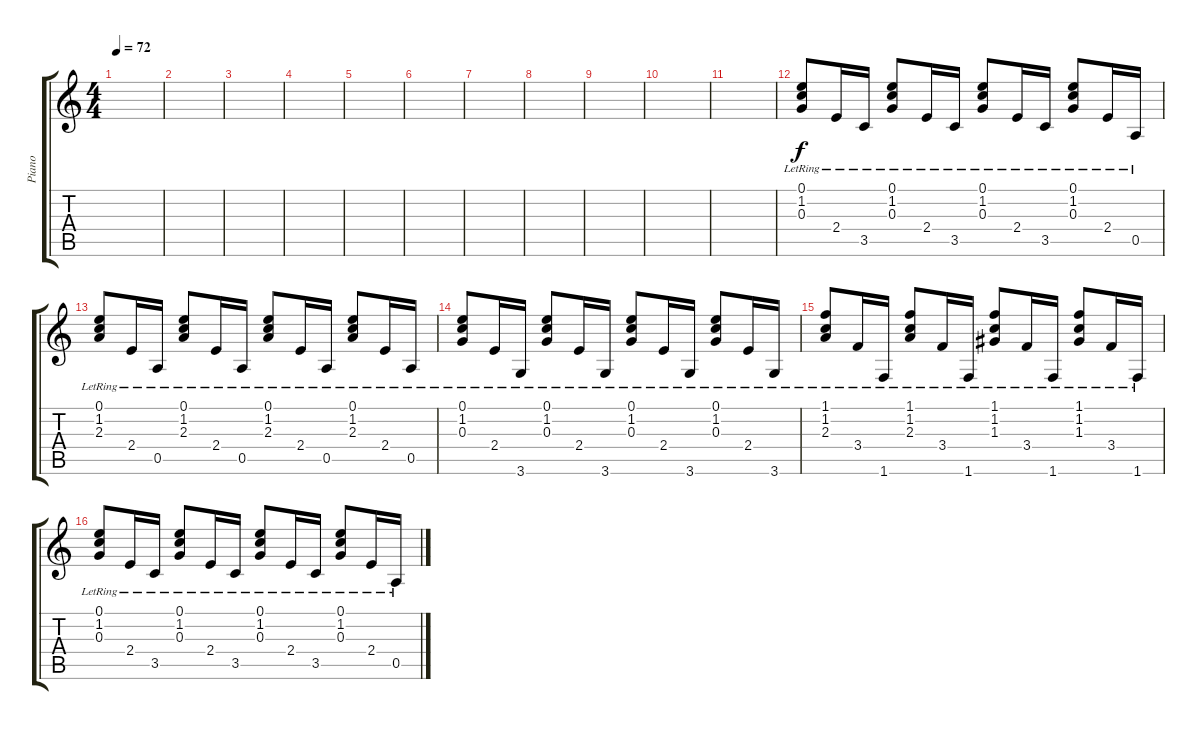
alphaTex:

\track ("Piano" "Piano") {instrument acousticguitarsteel}
\staff {score tabs}
\tuning (E4 B3 G3 D3 A2 E2) {hide}
\ts (4 4)
\tempo 72
\clef g2
\ks c
|
|
|
|
|
|
|
|
|
|
|
(0.1{lr} 1.2{lr} 0.3{lr}).8{instrument brightacousticpiano} 2.4{lr}.16 3.5{lr}.16 (0.1{lr} 1.2{lr} 0.3{lr}).8 2.4{lr}.16 3.5{lr}.16 (0.1{lr} 1.2{lr} 0.3{lr}).8 2.4{lr}.16 3.5{lr}.16 (0.1{lr} 1.2{lr} 0.3{lr}).8 2.4{lr}.16 0.5{lr}.16 |
(0.1{lr} 1.2{lr} 2.3{lr}).8 2.4{lr}.16 0.5{lr}.16 (0.1{lr} 1.2{lr} 2.3{lr}).8 2.4{lr}.16 0.5{lr}.16 (0.1{lr} 1.2{lr} 2.3{lr}).8 2.4{lr}.16 0.5{lr}.16 (0.1{lr} 1.2{lr} 2.3{lr}).8 2.4{lr}.16 0.5{lr}.16 |
(0.1{lr} 1.2{lr} 0.3{lr}).8 2.4{lr}.16 3.6{lr}.16 (0.1{lr} 1.2{lr} 0.3{lr}).8 2.4{lr}.16 3.6{lr}.16 (0.1{lr} 1.2{lr} 0.3{lr}).8 2.4{lr}.16 3.6{lr}.16 (0.1{lr} 1.2{lr} 0.3{lr}).8 2.4{lr}.16 3.6{lr}.16 |
(1.1{lr} 1.2{lr} 2.3{lr}).8 3.4{lr}.16 1.6{lr}.16 (1.1{lr} 1.2{lr} 2.3{lr}).8 3.4{lr}.16 1.6{lr}.16 (1.1{lr} 1.2{lr} 1.3{lr}).8 3.4{lr}.16 1.6{lr}.16 (1.1{lr} 1.2{lr} 1.3{lr}).8 3.4{lr}.16 1.6{lr}.16 |
(0.1{lr} 1.2{lr} 0.3{lr}).8 2.4{lr}.16 3.5{lr}.16 (0.1{lr} 1.2{lr} 0.3{lr}).8 2.4{lr}.16 3.5{lr}.16 (0.1{lr} 1.2{lr} 0.3{lr}).8 2.4{lr}.16 3.5{lr}.16 (0.1{lr} 1.2{lr} 0.3{lr}).8 2.4{lr}.16 0.5{lr}.16
